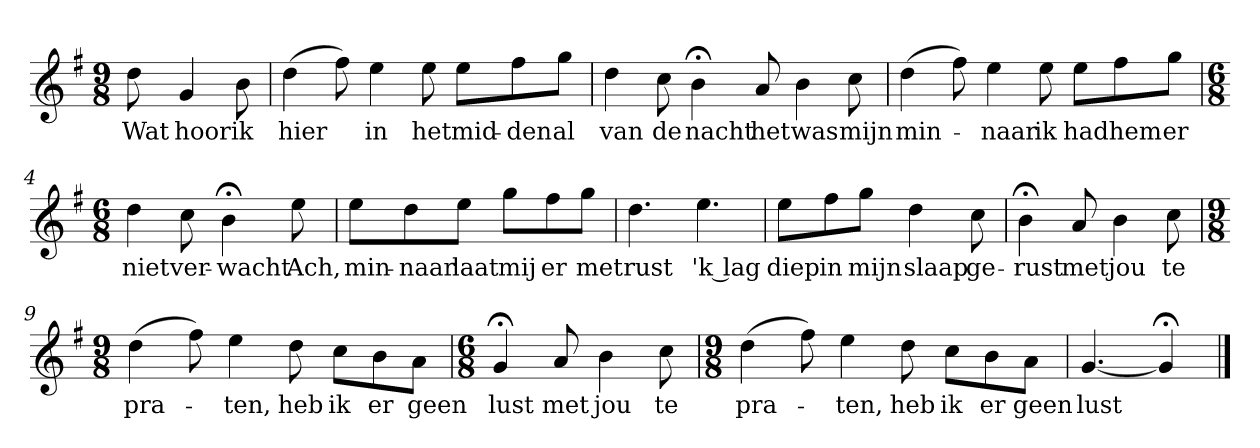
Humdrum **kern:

**kern	**text
*part1	*part1
*staff1	*staff1
*k[f#]	*
*G:	*
*M9/8	*
*MM120	*
=	=
8dd	Wat
4g	hoor
8b	ik
=1	=1
(4dd	hier
8ff#)	.
4ee	in
8ee	het
8eeL	mid-
8ff#	-den
8ggJ	al
=2	=2
4dd	van
8cc	de
4b;<	nacht
8a	het
4b	was
8cc	mijn
=3	=3
(4dd	min-
8ff#)	.
4ee	-naar
8ee	ik
8eeL	had
8ff#	hem
8ggJ	er
=4	=4
*M6/8	*
4dd	niet
8cc	ver-
4b;<	-wacht
8ee	Ach,
=5	=5
8eeL	min-
8dd	-naar
8eeJ	laat
8ggL	mij
8ff#	er
8ggJ	met
=6	=6
4.dd	rust
4.ee	'k lag
=7	=7
8eeL	diep
8ff#	in
8ggJ	mijn
4dd	slaap
8cc	ge-
=8	=8
4b;<	-rust
8a	met
4b	jou
8cc	te
=9	=9
*M9/8	*
(4dd	pra-
8ff#)	.
4ee	-ten,
8dd	heb
8ccL	ik
8b	er
8aJ	geen
=10	=10
*M6/8	*
4g;<	lust
8a	met
4b	jou
8cc	te
=11	=11
*M9/8	*
(4dd	pra-
8ff#)	.
4ee	-ten,
8dd	heb
8ccL	ik
8b	er
8aJ	geen
=12	=12
[4.g	lust
4g;<]	.
==	==
*-	*-
